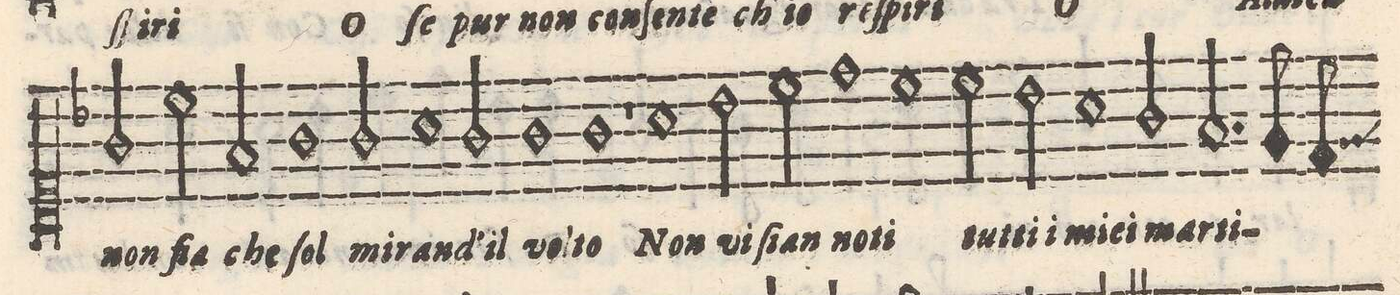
**kern	**text
*I"CANTO	*
*clefC1	*
*k[b-]	*
*met(C)	*
*M2/1	*
2g/	non
2ccny\	fia
2f/	che
=24-	=24-
1g	ſol
2g/	mi-
1a\	-rand'-
=25-	=25-
2g/	-il
1g	vol-
=26-	=26-
1g	-to
1r	.
=27-	=27-
1a	Non
2b-\	vi
2cc\	ſian
=28-	=28-
1dd	no-
1cc	-ti
=29-	=29-
2cc\	tut-
2b-\	ti i
1a	mie-
=30-	=30-
2g/	-i
2.f/	mar-
8e/	-ti-
8d/	.
*-	*-
